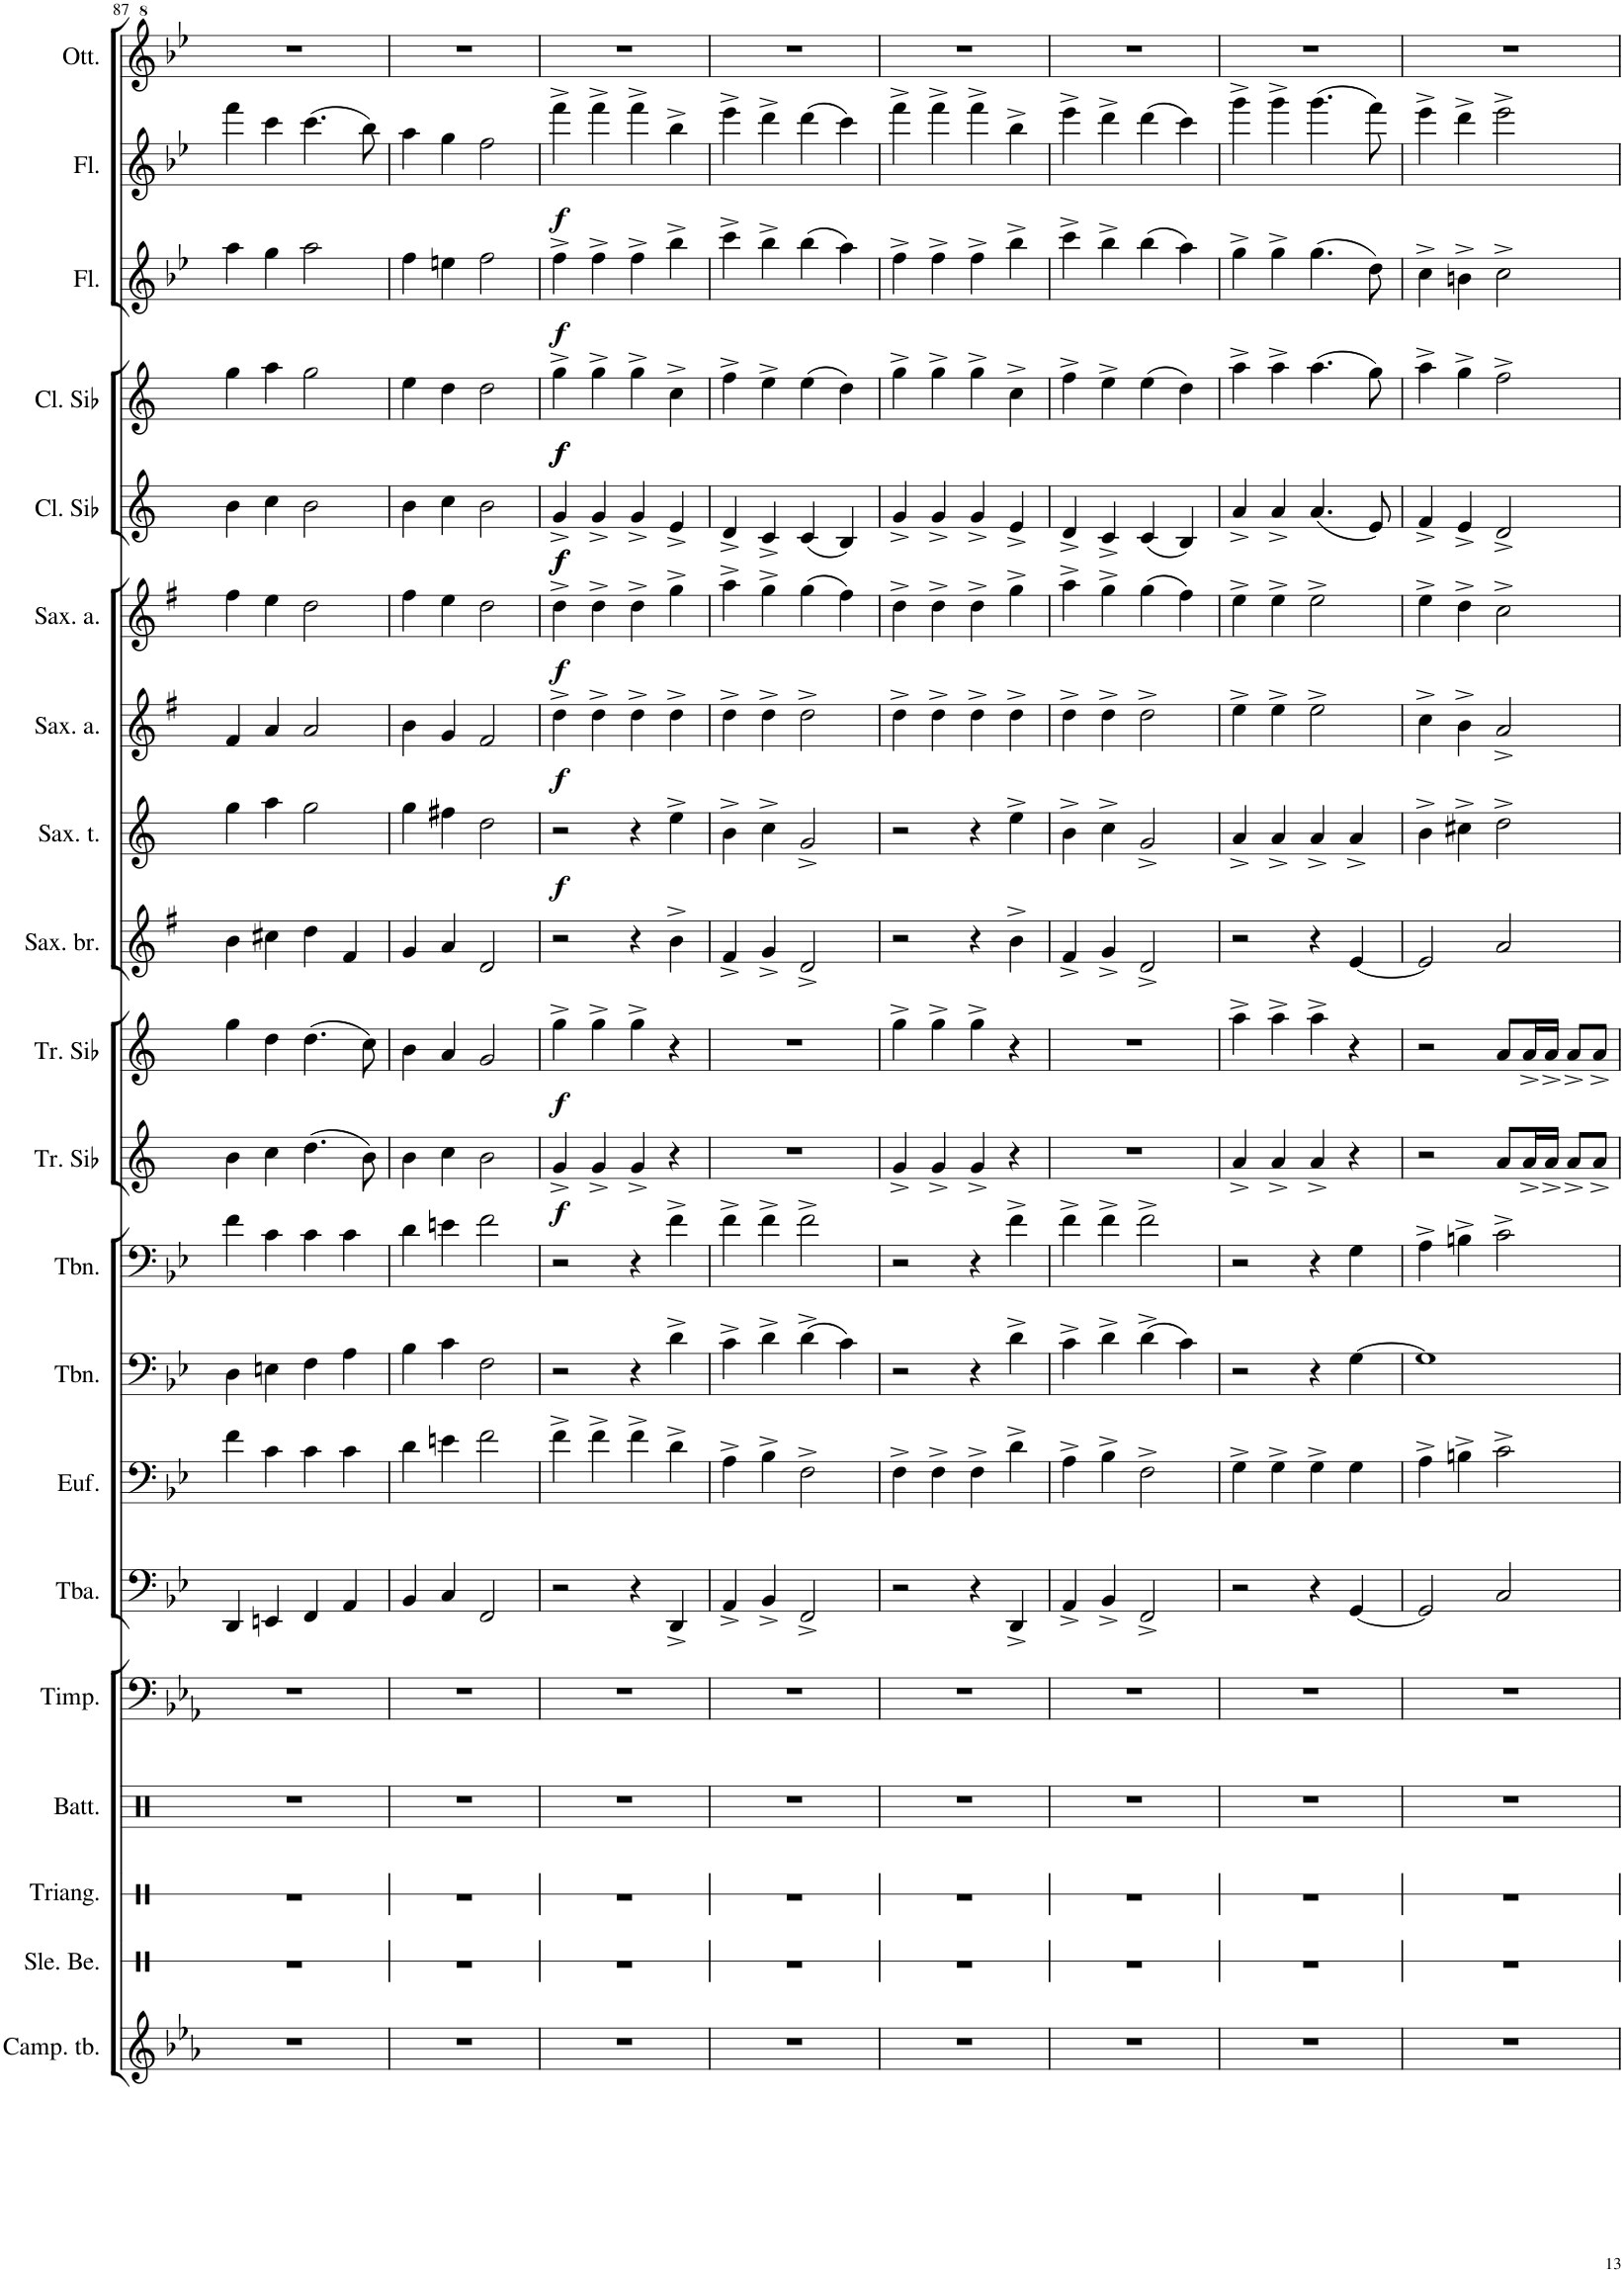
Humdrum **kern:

**kern	**kern	**kern	**kern	**kern	**kern	**kern	**kern	**kern	**kern	**dynam	**kern	**dynam	**kern	**dynam	**kern	**dynam	**kern	**kern	**dynam	**kern	**dynam	**kern	**dynam	**kern	**dynam	**kern	**dynam	**kern	**dynam	**kern	**dynam	**kern	**dynam	**kern	**dynam	**kern	**dynam	**kern	**dynam	**kern
*part26	*part25	*part24	*part23	*part22	*part21	*part20	*part19	*part18	*part17	*part17	*part16	*part16	*part15	*part15	*part14	*part14	*part13	*part12	*part12	*part11	*part11	*part10	*part10	*part9	*part9	*part8	*part8	*part7	*part7	*part6	*part6	*part5	*part5	*part4	*part4	*part3	*part3	*part2	*part2	*part1
*staff26	*staff25	*staff24	*staff23	*staff22	*staff21	*staff20	*staff19	*staff18	*staff17	*staff17	*staff16	*staff16	*staff15	*staff15	*staff14	*staff14	*staff13	*staff12	*staff12	*staff11	*staff11	*staff10	*staff10	*staff9	*staff9	*staff8	*staff8	*staff7	*staff7	*staff6	*staff6	*staff5	*staff5	*staff4	*staff4	*staff3	*staff3	*staff2	*staff2	*staff1
*I"Campane Tubolari	*I"Campanelle slitta	*I"Triangolo	*I"Batteria	*I"Timpani	*I"Tuba	*I"Bombardino	*I"Trombone	*I"Trombone	*I"Tromba in Sib	*	*I"Tromba in Sib	*	*I"Corno in Fa	*	*I"Corno in Fa	*	*I"Sassofono baritono	*I"Sassofono tenore	*	*I"Sassofono contralto	*	*I"Sassofono contralto	*	*I"Fagotto	*	*I"Fagotto	*	*I"Clarinetto in Sib	*	*I"Clarinetto in Sib	*	*I"Oboe	*	*I"Oboe	*	*I"Flauto	*	*I"Flauto	*	*I"Piccolo
*I'Camp. tb.	*	*I'Triang.	*I'Batt.	*I'Timp.	*I'Tba.	*	*I'Tbn.	*I'Tbn.	*I'Tr. Sib	*	*I'Tr. Sib	*	*I'Cor. Fa	*	*I'Cor. Fa	*	*	*	*	*	*	*	*	*I'Fag.	*	*I'Fag.	*	*I'Cl. Sib	*	*I'Cl. Sib	*	*I'Ob.	*	*I'Ob.	*	*I'Fl.	*	*I'Fl.	*	*
!!LO:PB:g=z
*clefG2	*clefX	*clefX	*clefX	*clefF4	*clefF4	*clefF4	*clefF4	*clefF4	*clefG2	*	*clefG2	*	*clefG2	*	*clefG2	*	*clefG2	*clefG2	*	*clefG2	*	*clefG2	*	*clefF4	*	*clefF4	*	*clefG2	*	*clefG2	*	*clefG2	*	*clefG2	*	*clefG2	*	*clefG2	*	*clefG^2
*	*	*	*	*	*	*	*	*	*Trd1c2	*	*Trd1c2	*	*Trd4c7	*	*Trd4c7	*	*Trd12c21	*Trd8c14	*	*Trd5c9	*	*Trd5c9	*	*	*	*	*	*Trd1c2	*	*Trd1c2	*	*	*	*	*	*	*	*	*	*Trd-7c-12
*k[b-e-a-]	*k[]	*k[]	*k[]	*k[b-e-a-]	*k[b-e-]	*k[b-e-]	*k[b-e-]	*k[b-e-]	*k[]	*	*k[]	*	*k[b-]	*	*k[b-]	*	*k[f#]	*k[]	*	*k[f#]	*	*k[f#]	*	*k[b-e-]	*	*k[b-e-]	*	*k[]	*	*k[]	*	*k[b-e-]	*	*k[b-e-]	*	*k[b-e-]	*	*k[b-e-]	*	*k[b-e-]
*M4/4	*M4/4	*M4/4	*M4/4	*M4/4	*M4/4	*M4/4	*M4/4	*M4/4	*M4/4	*	*M4/4	*	*M4/4	*	*M4/4	*	*M4/4	*M4/4	*	*M4/4	*	*M4/4	*	*M4/4	*	*M4/4	*	*M4/4	*	*M4/4	*	*M4/4	*	*M4/4	*	*M4/4	*	*M4/4	*	*M4/4
=87	=87	=87	=87	=87	=87	=87	=87	=87	=87	=87	=87	=87	=87	=87	=87	=87	=87	=87	=87	=87	=87	=87	=87	=87	=87	=87	=87	=87	=87	=87	=87	=87	=87	=87	=87	=87	=87	=87	=87	=87
1r	1r	1r	1r	1r	4DD/	4f\	4D\	4f\	4b\	.	4gg\	.	4cc	.	4e 4ee	.	4b\	4gg\	.	4f#/	.	4ff#\	.	4D	.	4f	.	4b\	.	4gg\	.	4aa	.	4fff	.	4aa\	.	4fff\	.	1r
.	.	.	.	.	4EEn/	4c\	4En\	4c\	4cc\	.	4dd\	.	4dd	.	4g 4dd	.	4cc#X\	4aa\	.	4a/	.	4ee\	.	4En	.	4c	.	4cc\	.	4aa\	.	4gg	.	4ccc	.	4gg\	.	4ccc\	.	.
.	.	.	.	.	4FF/	4c\	4F\	4c\	(4.dd\	.	(4.dd\	.	2cc	.	2g 2cc	.	4dd\	2gg\	.	2a/	.	2dd\	.	4F	.	2c	.	2b\	.	2gg\	.	(4.aa	.	(4.ccc	.	2aa\	.	(4.ccc\	.	.
.	.	.	.	.	4AA/	4c\	4A\	4c\	.	.	.	.	.	.	.	.	4f#/	.	.	.	.	.	.	4AA	.	.	.	.	.	.	.	.	.	.	.	.	.	.	.	.
.	.	.	.	.	.	.	.	.	8b\)	.	8cc\)	.	.	.	.	.	.	.	.	.	.	.	.	.	.	.	.	.	.	.	.	8ff)	.	8bb-)	.	.	.	8bb-\)	.	.
=88	=88	=88	=88	=88	=88	=88	=88	=88	=88	=88	=88	=88	=88	=88	=88	=88	=88	=88	=88	=88	=88	=88	=88	=88	=88	=88	=88	=88	=88	=88	=88	=88	=88	=88	=88	=88	=88	=88	=88	=88
1r	1r	1r	1r	1r	4BB-/	4d\	4B-\	4d\	4b\	.	4b\	.	4cc	.	4a 4ee	.	4g/	4gg\	.	4b\	.	4ff#\	.	4BB-	.	4d	.	4b\	.	4ee\	.	4ff	.	4aa	.	4ff\	.	4aa\	.	1r
.	.	.	.	.	4C/	4en\	4c\	4en\	4cc\	.	4a/	.	4bn	.	4f 4dd	.	4a/	4ff#X\	.	4g/	.	4ee\	.	4C	.	4B-	.	4cc\	.	4dd\	.	4een	.	4gg	.	4een\	.	4gg\	.	.
.	.	.	.	.	2FF/	2f\	2F\	2f\	2b\	.	2g/	.	2g	.	2e 2cc	.	2d/	2dd\	.	2f#/	.	2dd\	.	2F	.	2F	.	2b\	.	2dd\	.	2ff	.	2ff	.	2ff\	.	2ff\	.	.
=89	=89	=89	=89	=89	=89	=89	=89	=89	=89	=89	=89	=89	=89	=89	=89	=89	=89	=89	=89	=89	=89	=89	=89	=89	=89	=89	=89	=89	=89	=89	=89	=89	=89	=89	=89	=89	=89	=89	=89	=89
!	!	!	!	!	!	!	!	!	!	!LO:DY:b	!	!LO:DY:b	!	!LO:DY:b	!	!LO:DY:b	!	!	!LO:DY:b	!	!LO:DY:b	!	!LO:DY:b	!	!LO:DY:b	!	!LO:DY:b	!	!LO:DY:b	!	!	!	!	!	!	!	!	!	!	!
!	!	!	!	!	!	!	!	!	!	!	!	!	!	!	!	!	!	!	!	!	!	!	!	!	!	!	!	!	!LO:DY:n=1:b	!	!LO:DY:b	!	!	!	!	!	!	!	!	!
!	!	!	!	!	!	!	!	!	!	!	!	!	!	!	!	!	!	!	!	!	!	!	!	!	!	!	!	!	!	!	!LO:DY:n=1:b	!	!LO:DY:b	!	!LO:DY:b	!	!LO:DY:b	!	!LO:DY:b	!
1r	1r	1r	1r	1r	2r	4f^\	2r	2r	4g^/	f	4gg^\	f	4cc^	f	4cc^	f	2r	2r	f	4dd^\	f	4dd^\	f	4f^	f	4f^	f	4g^/	f f	4gg^\	f f	4fff^	f	4fff^	f	4ff^\	f	4fff^\	f	1r
.	.	.	.	.	.	4f^\	.	.	4g^/	.	4gg^\	.	4cc^	.	4cc^	.	.	.	.	4dd^\	.	4dd^\	.	4f^	.	4f^	.	4g^/	.	4gg^\	.	4fff^	.	4fff^	.	4ff^\	.	4fff^\	.	.
.	.	.	.	.	4r	4f^\	4r	4r	4g^/	.	4gg^\	.	[2cc^	.	4cc^	.	4r	4r	.	4dd^\	.	4dd^\	.	4f^	.	4f^	.	4g^/	.	4gg^\	.	4fff^	.	4fff^	.	4ff^\	.	4fff^\	.	.
.	.	.	.	.	4DD^/	4d^\	4d^\	4f^\	4r	.	4r	.	.	.	4a^ 4ff^	.	4b^\	4ee^\	.	4dd^\	.	4gg^\	.	4d^	.	4f^	.	4e^/	.	4cc^\	.	4bb-^	.	4bb-^	.	4bb-^\	.	4bb-^\	.	.
=90	=90	=90	=90	=90	=90	=90	=90	=90	=90	=90	=90	=90	=90	=90	=90	=90	=90	=90	=90	=90	=90	=90	=90	=90	=90	=90	=90	=90	=90	=90	=90	=90	=90	=90	=90	=90	=90	=90	=90	=90
1r	1r	1r	1r	1r	4AA^/	4A^\	4c^\	4f^\	1r	.	1r	.	2.cc_	.	4b-^ 4gg^	.	4f#^/	4b^\	.	4dd^\	.	4aa^\	.	4A^	.	4f^	.	4d^/	.	4ff^\	.	4ccc^	.	4eee-^	.	4ccc^\	.	4eee-^\	.	1r
.	.	.	.	.	4BB-^/	4B-^\	4d^\	4f^\	.	.	.	.	.	.	4a^ 4ff^	.	4g^/	4cc^\	.	4dd^\	.	4gg^\	.	4B-^	.	4f^	.	4c^/	.	4ee^\	.	4bb-^	.	4ddd^	.	4bb-^\	.	4ddd^\	.	.
.	.	.	.	.	2FF^/	2F^\	(4d^\	2f^\	.	.	.	.	.	.	(4a 4ff	.	2d^/	2g^/	.	2dd^\	.	(4gg\	.	2F^	.	2f^	.	(4c/	.	(4ee\	.	(4bb-	.	(4ddd	.	(4bb-\	.	(4ddd\	.	.
.	.	.	.	.	.	.	4c\)	.	.	.	.	.	8cc]	.	4g 4ee)	.	.	.	.	.	.	4ff#\)	.	.	.	.	.	4B/)	.	4dd\)	.	4aa)	.	4ccc)	.	4aa\)	.	4ccc\)	.	.
.	.	.	.	.	.	.	.	.	.	.	.	.	8r	.	.	.	.	.	.	.	.	.	.	.	.	.	.	.	.	.	.	.	.	.	.	.	.	.	.	.
=91	=91	=91	=91	=91	=91	=91	=91	=91	=91	=91	=91	=91	=91	=91	=91	=91	=91	=91	=91	=91	=91	=91	=91	=91	=91	=91	=91	=91	=91	=91	=91	=91	=91	=91	=91	=91	=91	=91	=91	=91
1r	1r	1r	1r	1r	2r	4F^\	2r	2r	4g^/	.	4gg^\	.	4cc^	.	4cc^	.	2r	2r	.	4dd^\	.	4dd^\	.	4f^	.	4f^	.	4g^/	.	4gg^\	.	4fff^	.	4fff^	.	4ff^\	.	4fff^\	.	1r
.	.	.	.	.	.	4F^\	.	.	4g^/	.	4gg^\	.	4cc^	.	4cc^	.	.	.	.	4dd^\	.	4dd^\	.	4f^	.	4f^	.	4g^/	.	4gg^\	.	4fff^	.	4fff^	.	4ff^\	.	4fff^\	.	.
.	.	.	.	.	4r	4F^\	4r	4r	4g^/	.	4gg^\	.	[2cc^	.	4cc^	.	4r	4r	.	4dd^\	.	4dd^\	.	4f^	.	4f^	.	4g^/	.	4gg^\	.	4fff^	.	4fff^	.	4ff^\	.	4fff^\	.	.
.	.	.	.	.	4DD^/	4d^\	4d^\	4f^\	4r	.	4r	.	.	.	4a^ 4ff^	.	4b^\	4ee^\	.	4dd^\	.	4gg^\	.	4d^	.	4f^	.	4e^/	.	4cc^\	.	4bb-^	.	4bb-^	.	4bb-^\	.	4bb-^\	.	.
=92	=92	=92	=92	=92	=92	=92	=92	=92	=92	=92	=92	=92	=92	=92	=92	=92	=92	=92	=92	=92	=92	=92	=92	=92	=92	=92	=92	=92	=92	=92	=92	=92	=92	=92	=92	=92	=92	=92	=92	=92
1r	1r	1r	1r	1r	4AA^/	4A^\	4c^\	4f^\	1r	.	1r	.	2.cc_	.	4b-^ 4gg^	.	4f#^/	4b^\	.	4dd^\	.	4aa^\	.	4A^	.	4f^	.	4d^/	.	4ff^\	.	4ccc^	.	4eee-^	.	4ccc^\	.	4eee-^\	.	1r
.	.	.	.	.	4BB-^/	4B-^\	4d^\	4f^\	.	.	.	.	.	.	4a^ 4ff^	.	4g^/	4cc^\	.	4dd^\	.	4gg^\	.	4B-^	.	4f^	.	4c^/	.	4ee^\	.	4bb-^	.	4ddd^	.	4bb-^\	.	4ddd^\	.	.
.	.	.	.	.	2FF^/	2F^\	(4d^\	2f^\	.	.	.	.	.	.	((4a 4ff	.	2d^/	2g^/	.	2dd^\	.	(4gg\	.	2F^	.	2f^	.	(4c/	.	(4ee\	.	(4bb-	.	(4ddd	.	(4bb-\	.	(4ddd\	.	.
.	.	.	.	.	.	.	4c\)	.	.	.	.	.	8cc]	.	4g 4ee))	.	.	.	.	.	.	4ff#\)	.	.	.	.	.	4B/)	.	4dd\)	.	4aa)	.	4ccc)	.	4aa\)	.	4ccc\)	.	.
.	.	.	.	.	.	.	.	.	.	.	.	.	8r	.	.	.	.	.	.	.	.	.	.	.	.	.	.	.	.	.	.	.	.	.	.	.	.	.	.	.
=93	=93	=93	=93	=93	=93	=93	=93	=93	=93	=93	=93	=93	=93	=93	=93	=93	=93	=93	=93	=93	=93	=93	=93	=93	=93	=93	=93	=93	=93	=93	=93	=93	=93	=93	=93	=93	=93	=93	=93	=93
1r	1r	1r	1r	1r	2r	4G^\	2r	2r	4a^/	.	4aa^\	.	4dd^	.	4dd^	.	2r	4a^/	.	4ee^\	.	4ee^\	.	4g^	.	4g^	.	4a^/	.	4aa^\	.	4ggg^	.	4ggg^	.	4gg^\	.	4ggg^\	.	1r
.	.	.	.	.	.	4G^\	.	.	4a^/	.	4aa^\	.	4dd^	.	4dd^	.	.	4a^/	.	4ee^\	.	4ee^\	.	4g^	.	4g^	.	4a^/	.	4aa^\	.	4ggg^	.	4ggg^	.	4gg^\	.	4ggg^\	.	.
.	.	.	.	.	4r	4G^\	4r	4r	4a^/	.	4aa^\	.	2dd^	.	2dd^	.	4r	4a^/	.	2ee^\	.	2ee^\	.	4g^	.	4g^	.	(4.a/	.	(4.aa\	.	(4.ggg	.	(4.ggg	.	(4.gg\	.	(4.ggg\	.	.
.	.	.	.	.	[4GG/	4G\	[4G\	4G\	4r	.	4r	.	.	.	.	.	[4e/	4a^/	.	.	.	.	.	4G^	.	4G^	.	.	.	.	.	.	.	.	.	.	.	.	.	.
.	.	.	.	.	.	.	.	.	.	.	.	.	.	.	.	.	.	.	.	.	.	.	.	.	.	.	.	8e/)	.	8gg\)	.	8ddd)	.	8fff)	.	8dd\)	.	8fff\)	.	.
=94	=94	=94	=94	=94	=94	=94	=94	=94	=94	=94	=94	=94	=94	=94	=94	=94	=94	=94	=94	=94	=94	=94	=94	=94	=94	=94	=94	=94	=94	=94	=94	=94	=94	=94	=94	=94	=94	=94	=94	=94
1r	1r	1r	1r	1r	2GG/]	4A^\	1G]	4A^\	2r	.	2r	.	4b-^ 4dd^	.	4b-^ 4dd^	.	2e/]	4b^\	.	4cc^\	.	4ee^\	.	2G^	.	4A^	.	4f^/	.	4aa^\	.	4ccc^	.	4eee-^	.	4cc^\	.	4eee-^\	.	1r
.	.	.	.	.	.	4Bn^\	.	4Bn^\	.	.	.	.	4a^ 4cc^	.	4a^ 4cc^	.	.	4cc#X^\	.	4b^\	.	4dd^\	.	.	.	4Bn^	.	4e^/	.	4gg^\	.	4bbn^	.	4ddd^	.	4bn^\	.	4ddd^\	.	.
.	.	.	.	.	2C/	2c^\	.	2c^\	8a/L	.	8a/L	.	2g^ 2b-^	.	2g^ 2b-^	.	2a/	2dd^\	.	2a^/	.	2cc^\	.	2C^	.	2c^	.	2d^/	.	2ff^\	.	2ccc^	.	2eee-^	.	2cc^\	.	2eee-^\	.	.
.	.	.	.	.	.	.	.	.	16a^/L	.	16a^/L	.	.	.	.	.	.	.	.	.	.	.	.	.	.	.	.	.	.	.	.	.	.	.	.	.	.	.	.	.
.	.	.	.	.	.	.	.	.	16a^/JJ	.	16a^/JJ	.	.	.	.	.	.	.	.	.	.	.	.	.	.	.	.	.	.	.	.	.	.	.	.	.	.	.	.	.
.	.	.	.	.	.	.	.	.	8a^/L	.	8a^/L	.	.	.	.	.	.	.	.	.	.	.	.	.	.	.	.	.	.	.	.	.	.	.	.	.	.	.	.	.
.	.	.	.	.	.	.	.	.	8a^/J	.	8a^/J	.	.	.	.	.	.	.	.	.	.	.	.	.	.	.	.	.	.	.	.	.	.	.	.	.	.	.	.	.
=	=	=	=	=	=	=	=	=	=	=	=	=	=	=	=	=	=	=	=	=	=	=	=	=	=	=	=	=	=	=	=	=	=	=	=	=	=	=	=	=
*-	*-	*-	*-	*-	*-	*-	*-	*-	*-	*-	*-	*-	*-	*-	*-	*-	*-	*-	*-	*-	*-	*-	*-	*-	*-	*-	*-	*-	*-	*-	*-	*-	*-	*-	*-	*-	*-	*-	*-	*-
